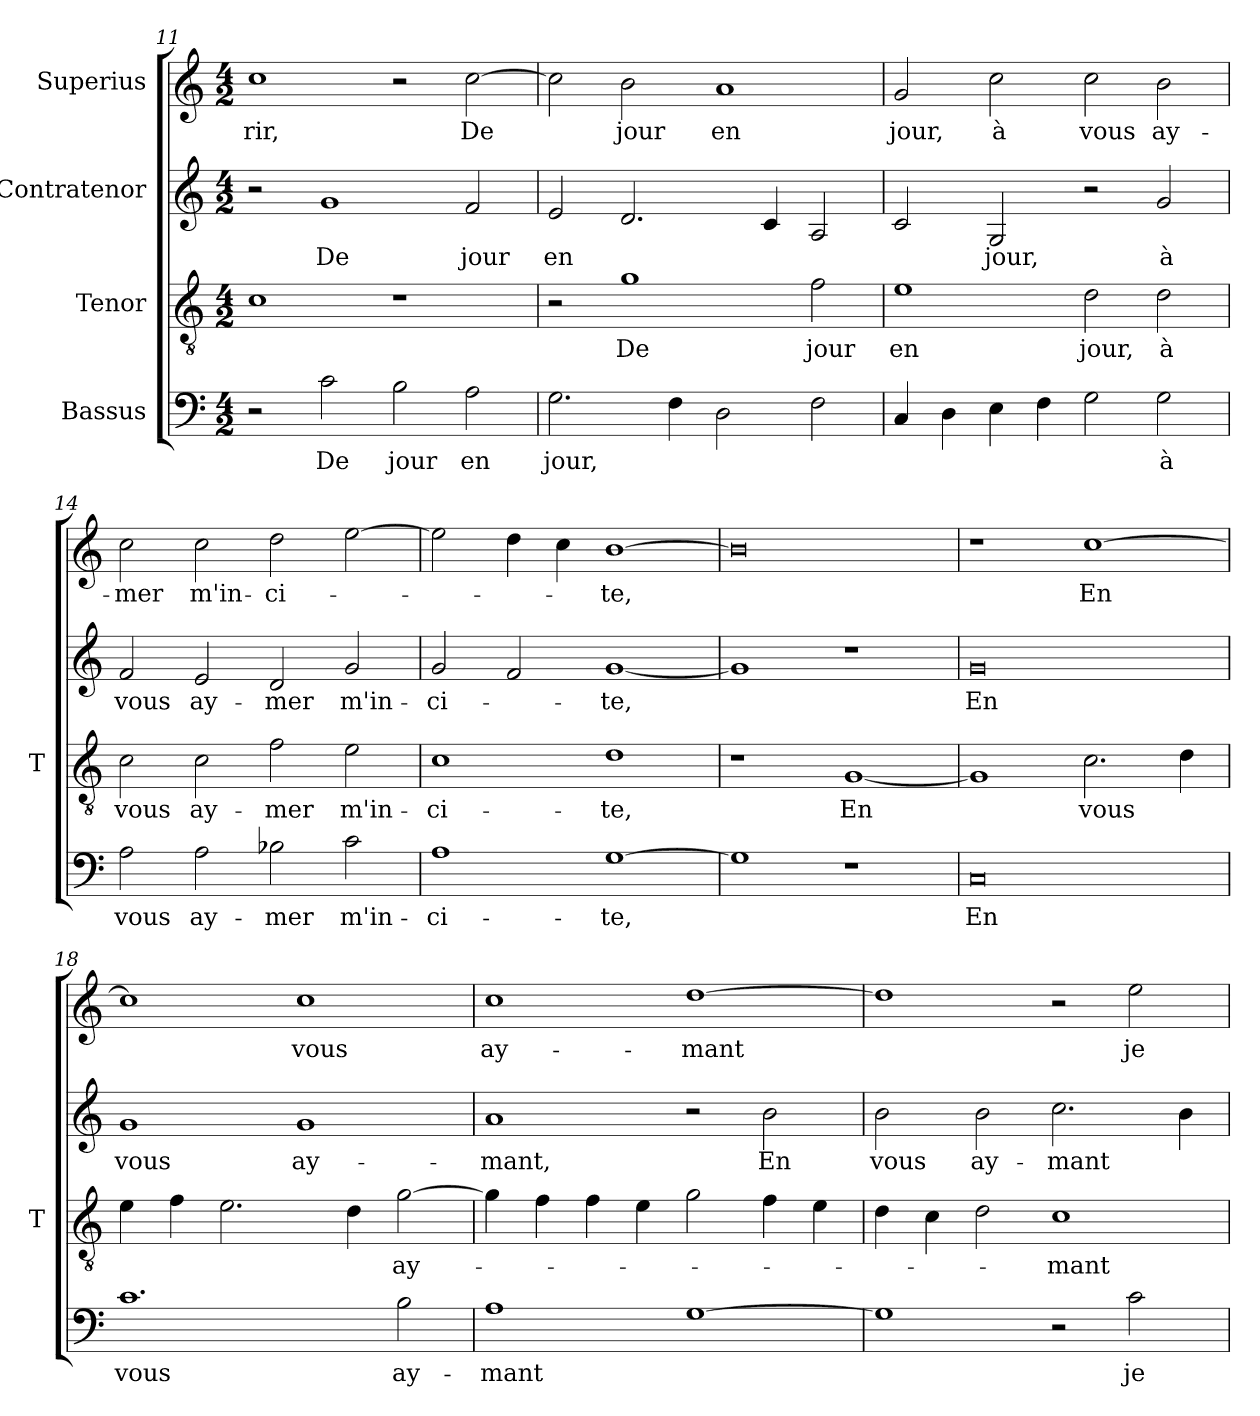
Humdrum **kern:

**kern	**text	**kern	**text	**kern	**text	**kern	**text
*part4	*part4	*part3	*part3	*part2	*part2	*part1	*part1
*staff4	*staff4	*staff3	*staff3	*staff2	*staff2	*staff1	*staff1
*I"Bassus	*	*I"Tenor	*	*I"Contratenor	*	*I"Superius	*
*	*	*I'T	*	*	*	*	*
*clefF4	*	*clefGv2	*	*clefG2	*	*clefG2	*
*k[]	*	*k[]	*	*k[]	*	*k[]	*
*M4/2	*	*M4/2	*	*M4/2	*	*M4/2	*
=11	=11	=11	=11	=11	=11	=11	=11
2r	.	1c	.	2r	.	1cc	-rir,
2c	-De	.	.	1g	-De	.	.
2B	-jour	1r	.	.	.	2r	.
2A	-en	.	.	2f	-jour	[2cc	-De
=12	=12	=12	=12	=12	=12	=12	=12
2.G	-jour,	2r	.	2e	-en	2cc]	.
.	.	1g	-De	2.d	.	2b	-jour
4F	.	.	.	.	.	.	.
2D	.	.	.	.	.	1a	-en
.	.	.	.	4c	.	.	.
2F	.	2f	-jour	2A	.	.	.
=13	=13	=13	=13	=13	=13	=13	=13
4C	.	1e	-en	2c	.	2g	-jour,
4D	.	.	.	.	.	.	.
4E	.	.	.	2G	-jour,	2cc	-à
4F	.	.	.	.	.	.	.
2G	.	2d	-jour,	2r	.	2cc	-vous
2G	-à	2d	-à	2g	-à	2b	ay-
=14	=14	=14	=14	=14	=14	=14	=14
2A	-vous	2c	-vous	2f	-vous	2cc	-mer
2A	ay-	2c	ay-	2e	ay-	2cc	m'in-
2B-X	-mer	2f	-mer	2d	-mer	2dd	ci-
2c	m'in-	2e	m'in-	2g	m'in-	[2ee	.
=15	=15	=15	=15	=15	=15	=15	=15
1A	ci-	1c	ci-	2g	ci-	2ee]	.
.	.	.	.	2f	.	4dd	.
.	.	.	.	.	.	4cc	.
[1G	-te,	1d	-te,	[1g	-te,	[1b	-te,
=16	=16	=16	=16	=16	=16	=16	=16
1G]	.	1r	.	1g]	.	0b]	.
1r	.	[1G	-En	1r	.	.	.
=17	=17	=17	=17	=17	=17	=17	=17
0C	-En	1G]	.	0g	-En	1r	.
.	.	2.c	-vous	.	.	[1cc	-En
.	.	4d	.	.	.	.	.
=18	=18	=18	=18	=18	=18	=18	=18
1.c	-vous	4e	.	1g	-vous	1cc]	.
.	.	4f	.	.	.	.	.
.	.	2.e	.	.	.	.	.
.	.	.	.	1g	ay-	1cc	-vous
.	.	4d	.	.	.	.	.
2B	ay-	[2g	ay-	.	.	.	.
=19	=19	=19	=19	=19	=19	=19	=19
1A	-mant	4g]	.	1a	-mant,	1cc	ay-
.	.	4f	.	.	.	.	.
.	.	4f	.	.	.	.	.
.	.	4e	.	.	.	.	.
[1G	.	2g	.	2r	.	[1dd	-mant
.	.	4f	.	2b	-En	.	.
.	.	4e	.	.	.	.	.
=20	=20	=20	=20	=20	=20	=20	=20
1G]	.	4d	.	2b	-vous	1dd]	.
.	.	4c	.	.	.	.	.
.	.	2d	.	2b	ay-	.	.
2r	.	1c	-mant	2.cc	-mant	2r	.
2c	-je	.	.	.	.	2ee	-je
.	.	.	.	4b	.	.	.
=	=	=	=	=	=	=	=
*-	*-	*-	*-	*-	*-	*-	*-
